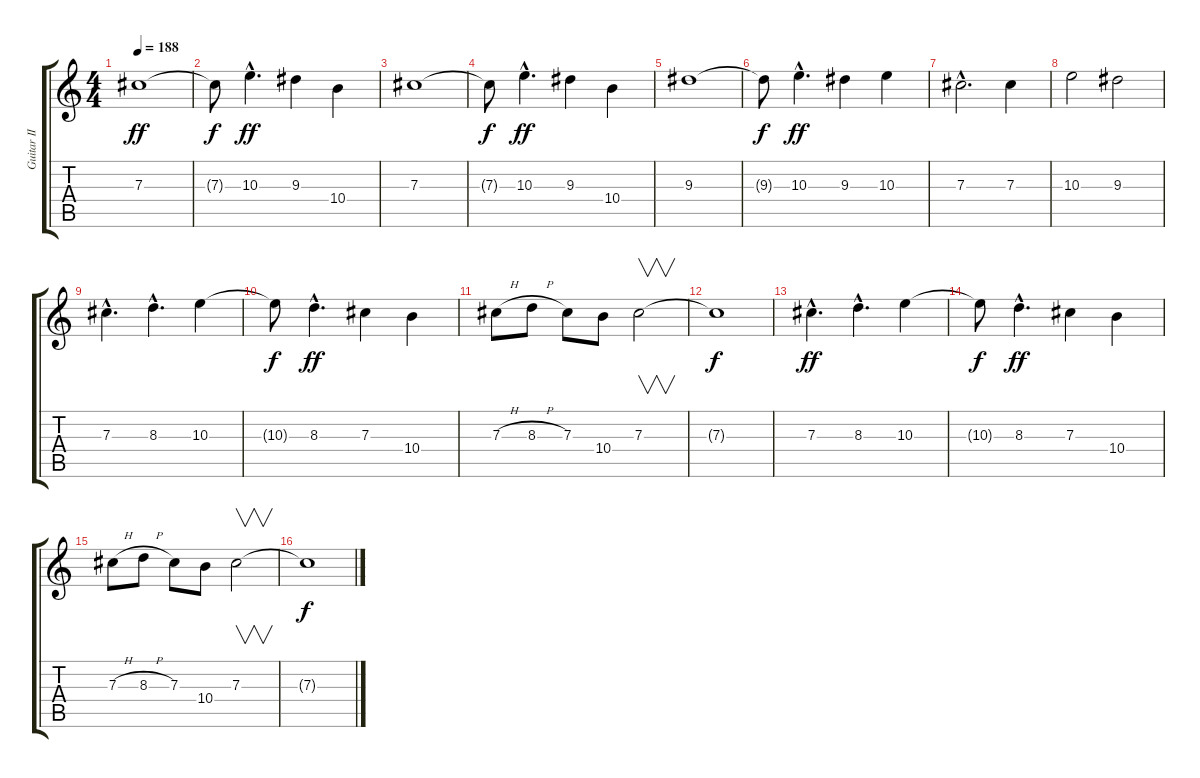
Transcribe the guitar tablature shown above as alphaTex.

\track ("Guitar II" "Guitar II") {instrument overdrivenguitar}
\staff {score tabs}
\tuning (Eb4 Bb3 Gb3 Db3 Ab2 Eb2) {hide}
\ts (4 4)
\tempo 188
\clef g2
\ks c
7.3.1{dy ff} |
7.3{t}.8{dy f} 10.3{hac}.4{d dy ff} 9.3.4 10.4.4 |
7.3.1 |
7.3{t}.8{dy f} 10.3{hac}.4{d dy ff} 9.3.4 10.4.4 |
9.3.1 |
9.3{t}.8{dy f} 10.3{hac}.4{d dy ff} 9.3.4 10.3.4 |
7.3{hac}.2{d} 7.3.4 |
10.3.2 9.3.2 |
7.3{hac}.4{d} 8.3{hac}.4{d} 10.3.4 |
10.3{t}.8{dy f} 8.3{hac}.4{d dy ff} 7.3.4 10.4.4 |
7.3{h}.8 8.3{h}.8 7.3.8 10.4.8 7.3.2{v} |
7.3{t}.1{dy f} |
7.3{hac}.4{d dy ff} 8.3{hac}.4{d} 10.3.4 |
10.3{t}.8{dy f} 8.3{hac}.4{d dy ff} 7.3.4 10.4.4 |
7.3{h}.8 8.3{h}.8 7.3.8 10.4.8 7.3.2{v} |
7.3{t}.1{dy f}
